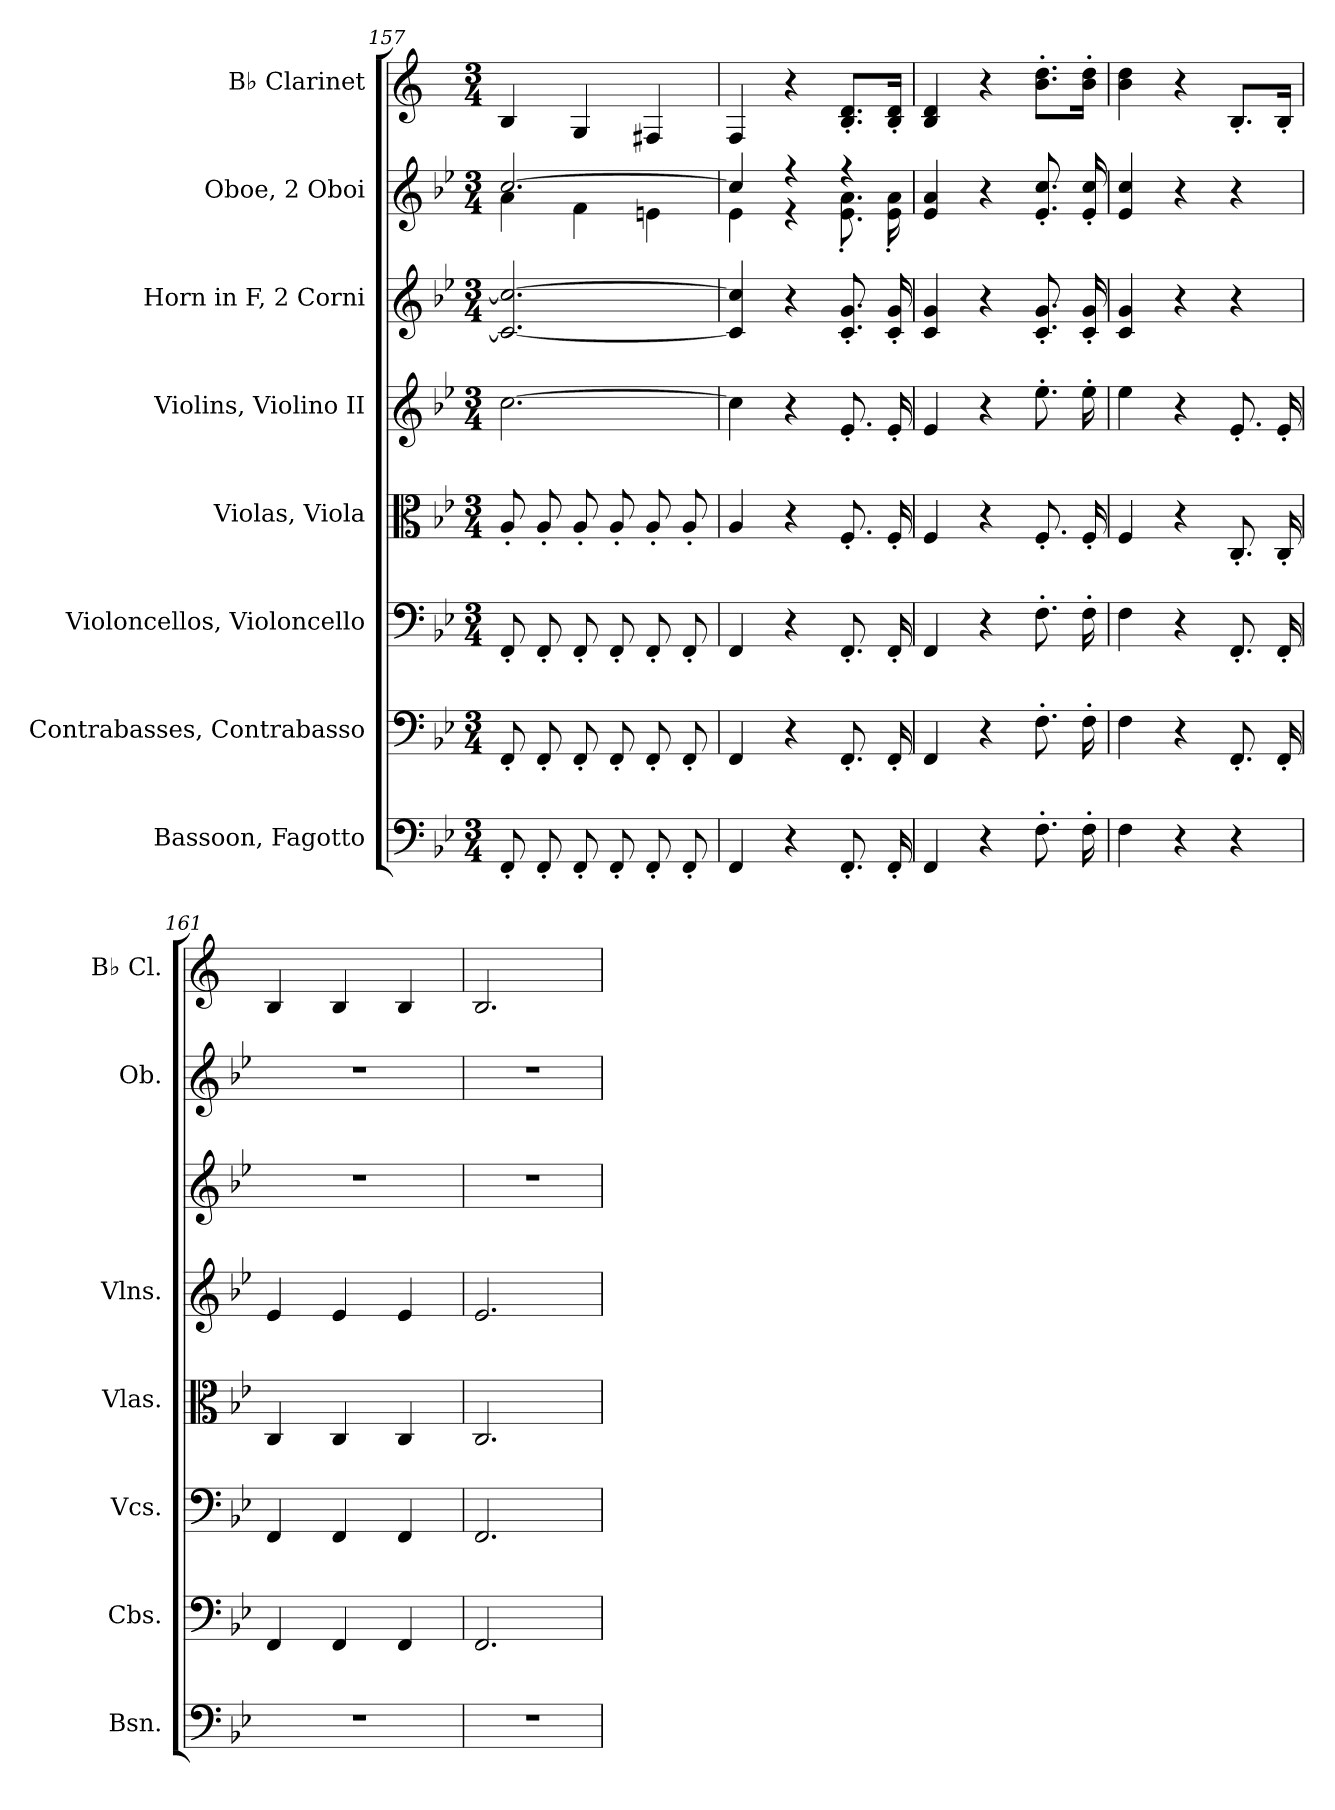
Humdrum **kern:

**kern	**kern	**kern	**kern	**kern	**kern	**kern	**kern
*part8	*part7	*part6	*part5	*part4	*part3	*part2	*part1
*staff8	*staff7	*staff6	*staff5	*staff4	*staff3	*staff2	*staff1
*I"Bassoon, Fagotto	*I"Contrabasses, Contrabasso	*I"Violoncellos, Violoncello	*I"Violas, Viola	*I"Violins, Violino II	*I"Horn in F, 2 Corni	*I"Oboe, 2 Oboi	*I"B♭ Clarinet
*I'Bsn.	*I'Cbs.	*I'Vcs.	*I'Vlas.	*I'Vlns.	*	*I'Ob.	*I'B♭ Cl.
*clefF4	*clefF4	*clefF4	*clefC3	*clefG2	*clefG2	*clefG2	*clefG2
*	*ITrd7c12	*	*	*	*ITrd4c7	*	*ITrd1c2
*k[b-e-]	*k[b-e-]	*k[b-e-]	*k[b-e-]	*k[b-e-]	*k[b-e-a-]	*k[b-e-]	*k[b-e-]
*M3/4	*M3/4	*M3/4	*M3/4	*M3/4	*M3/4	*M3/4	*M3/4
=157	=157	=157	=157	=157	=157	=157	=157
*	*	*	*	*	*	*^	*
8FF'/	8FFF'/	8FF'/	8A'/	[2.cc\	2.F/_ 2.f/_	[2.cc/	4a\	4A/
8FF'/	8FFF'/	8FF'/	8A'/	.	.	.	.	.
8FF'/	8FFF'/	8FF'/	8A'/	.	.	.	4f\	4F/
8FF'/	8FFF'/	8FF'/	8A'/	.	.	.	.	.
8FF'/	8FFF'/	8FF'/	8A'/	.	.	.	4en\	4En/
8FF'/	8FFF'/	8FF'/	8A'/	.	.	.	.	.
=158	=158	=158	=158	=158	=158	=158	=158	=158
4FF/	4FFF/	4FF/	4A/	4cc\]	4F/] 4f/]	4cc/]	4e-\	4E-/
4r	4r	4r	4r	4r	4r	4r	4r	4r
8.FF'/	8.FFF'/	8.FF'/	8.F'/	8.e-'/	8.F/' 8.c/'	4r	8.e-\' 8.a\'	8.A/' 8.c/'L
16FF'/	16FFF'/	16FF'/	16F'/	16e-'/	16F/' 16c/'	.	16e-\' 16a\'	16A/' 16c/'Jk
*	*	*	*	*	*	*v	*v	*
=159	=159	=159	=159	=159	=159	=159	=159
4FF/	4FFF/	4FF/	4F/	4e-/	4F/ 4c/	4e-/ 4a/	4A/ 4c/
4r	4r	4r	4r	4r	4r	4r	4r
8.F'\	8.FF'\	8.F'\	8.F'/	8.ee-'\	8.F/' 8.c/'	8.e-/' 8.cc/'	8.a\' 8.cc\'L
16F'\	16FF'\	16F'\	16F'/	16ee-'\	16F/' 16c/'	16e-/' 16cc/'	16a\' 16cc\'Jk
=160	=160	=160	=160	=160	=160	=160	=160
4F\	4FF\	4F\	4F/	4ee-\	4F/ 4c/	4e-/ 4cc/	4a\ 4cc\
4r	4r	4r	4r	4r	4r	4r	4r
4r	8.FFF'/	8.FF'/	8.C'/	8.e-'/	4r	4r	8.A'/L
.	16FFF'/	16FF'/	16C'/	16e-'/	.	.	16A'/Jk
=161	=161	=161	=161	=161	=161	=161	=161
2.r	4FFF/	4FF/	4C/	4e-/	2.r	2.r	4A/
.	4FFF/	4FF/	4C/	4e-/	.	.	4A/
.	4FFF/	4FF/	4C/	4e-/	.	.	4A/
=162	=162	=162	=162	=162	=162	=162	=162
2.r	2.FFF/	2.FF/	2.C/	2.e-/	2.r	2.r	2.A/
=	=	=	=	=	=	=	=
*-	*-	*-	*-	*-	*-	*-	*-
